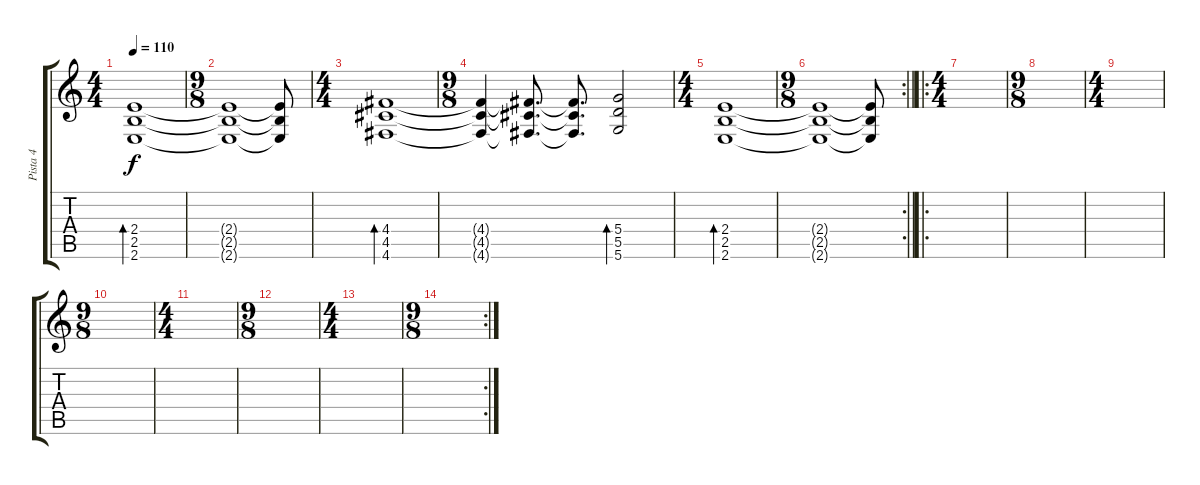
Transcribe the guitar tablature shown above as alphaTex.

\track ("Pista 4" "Pista 4") {instrument distortionguitar}
\staff {score tabs}
\tuning (E4 B3 G3 D3 A2 D2) {hide}
\ts (4 4)
\tempo 110
\clef g2
\ks c
(2.4 2.5 2.6).1{bd 60 dy f} |
\ts (9 8)
(2.4{t} 2.5{t} 2.6{t}).1 (2.4{t} 2.5{t} 2.6{t}).8 |
\ts (4 4)
(4.4 4.5 4.6).1{bd 60} |
\ts (9 8)
(4.4{t} 4.5{t} 4.6{t}).4 (4.4{t} 4.5{t} 4.6{t}).8{d} (4.4{t} 4.5{t} 4.6{t}).8{d} (5.4 5.5 5.6).2{bd 60} |
\ts (4 4)
(2.4 2.5 2.6).1{bd 60} |
\rc 2
\ts (9 8)
\barLineRight lightlight
(2.4{t} 2.5{t} 2.6{t}).1 (2.4{t} 2.5{t} 2.6{t}).8 |
\ro
\ts (4 4)
|
\ts (9 8)
|
\ts (4 4)
|
\ts (9 8)
|
\ts (4 4)
|
\ts (9 8)
|
\ts (4 4)
|
\rc 2
\ts (9 8)
